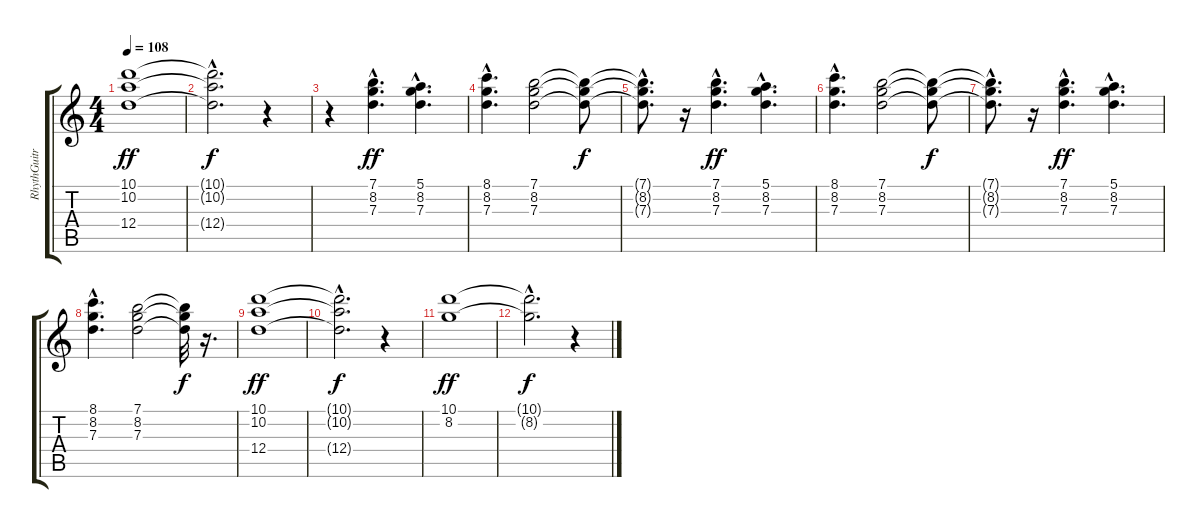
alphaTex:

\track ("RhythGuitr" "RhythGuitr") {instrument electricguitarclean}
\staff {score tabs}
\tuning (E4 B3 G3 D3 A2 E2) {hide}
\ts (4 4)
\tempo 108
\clef g2
\ks c
(10.1 10.2 12.4).1{dy ff} |
(10.1{hac t} 10.2{hac t} 12.4{hac t}).2{d dy f} r.4 |
r.4 (7.1{hac} 8.2 7.3).4{d dy ff} (5.1{hac} 8.2 7.3).4{d} |
(8.1{hac} 8.2 7.3).4{d} (7.1 8.2 7.3).2 (7.1{t} 8.2{t} 7.3{t}).8{dy f} |
(7.1{hac t} 8.2{hac t} 7.3{hac t}).8{d} r.16 (7.1{hac} 8.2 7.3).4{d dy ff} (5.1{hac} 8.2 7.3).4{d} |
(8.1{hac} 8.2 7.3).4{d} (7.1 8.2 7.3).2 (7.1{t} 8.2{t} 7.3{t}).8{dy f} |
(7.1{hac t} 8.2{hac t} 7.3{hac t}).8{d} r.16 (7.1{hac} 8.2 7.3).4{d dy ff} (5.1{hac} 8.2 7.3).4{d} |
(8.1{hac} 8.2 7.3).4{d} (7.1 8.2 7.3).2 (7.1{t} 8.2{t} 7.3{t}).32{dy f} r.16{d} |
(10.1 10.2 12.4).1{dy ff} |
(10.1{hac t} 10.2{hac t} 12.4{hac t}).2{d dy f} r.4 |
(10.1 8.2).1{dy ff} |
(10.1{hac t} 8.2{hac t}).2{d dy f} r.4
